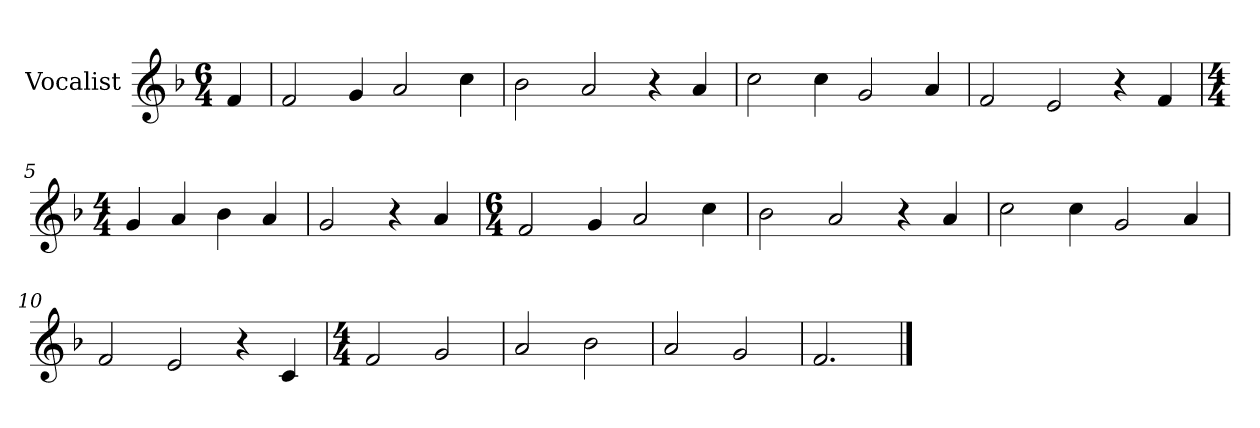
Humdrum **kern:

**kern
*part1
*staff1
*I"Vocalist
*k[b-]
*F:
*M6/4
=
4f
=1
2f
4g
2a
4cc
=2
2b-
2a
4r
4a
=3
2cc
4cc
2g
4a
=4
2f
2e
4r
4f
=5
*M4/4
4g
4a
4b-
4a
=6
2g
4r
4a
=7
*M6/4
2f
4g
2a
4cc
=8
2b-
2a
4r
4a
=9
2cc
4cc
2g
4a
=10
2f
2e
4r
4c
=11
*M4/4
2f
2g
=12
2a
2b-
=13
2a
2g
=14
2.f
==
*-
